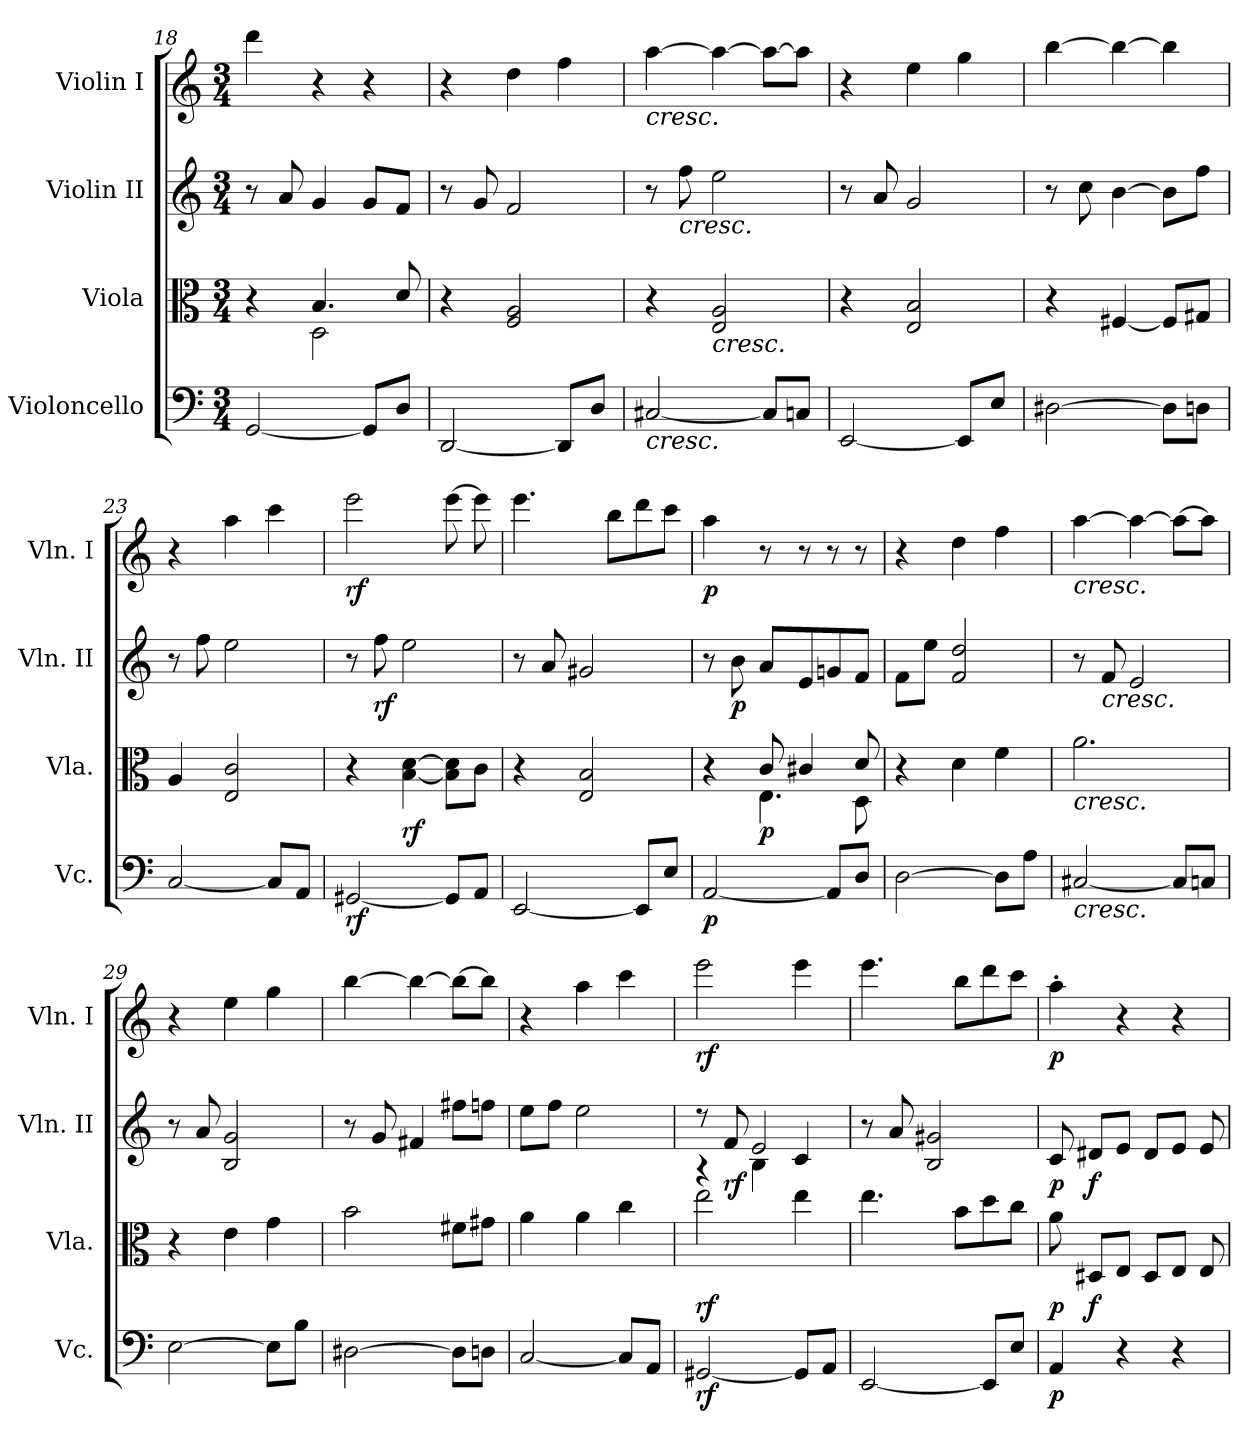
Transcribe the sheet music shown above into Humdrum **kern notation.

**kern	**dynam	**kern	**dynam	**kern	**dynam	**kern	**dynam
*part4	*part4	*part3	*part3	*part2	*part2	*part1	*part1
*staff4	*staff4	*staff3	*staff3	*staff2	*staff2	*staff1	*staff1
*I"Violoncello	*	*I"Viola	*	*I"Violin II	*	*I"Violin I	*
*I'Vc.	*	*I'Vla.	*	*I'Vln. II	*	*I'Vln. I	*
*clefF4	*	*clefC3	*	*clefG2	*	*clefG2	*
*k[]	*	*k[]	*	*k[]	*	*k[]	*
*M3/4	*	*M3/4	*	*M3/4	*	*M3/4	*
=18	=18	=18	=18	=18	=18	=18	=18
*	*	*^	*	*	*	*	*
[2GG/	.	4r	4ryy	.	8r	.	4ddd\	.
.	.	.	.	.	8a/	.	.	.
.	.	4.B/	2D\	.	4g/	.	4r	.
8GG/L]	.	.	.	.	8g/L	.	4r	.
8D/J	.	8d/	.	.	8f/J	.	.	.
*	*	*v	*v	*	*	*	*	*
!!LO:LB:g=z
=19	=19	=19	=19	=19	=19	=19	=19
[2DD/	.	4r	.	8r	.	4r	.
.	.	.	.	8g/	.	.	.
.	.	2F/ 2A/	.	2f/	.	4dd\	.
8DD/L]	.	.	.	.	.	4ff\	.
8D/J	.	.	.	.	.	.	.
=20	=20	=20	=20	=20	=20	=20	=20
!	!	!	!	!	!	!LO:TX:b:i:t=cresc.	!
!LO:TX:b:i:t=cresc.	!	!	!	!	!	!	!
[2C#X/	.	4r	.	8r	.	[4aa\	.
!	!	!	!	!LO:TX:b:i:t=cresc.	!	!	!
.	.	.	.	8ff\	.	.	.
!	!	!LO:TX:b:i:t=cresc.	!	!	!	!	!
.	.	2E/ 2A/	.	2ee\	.	4aa\_	.
8C#/L]	.	.	.	.	.	8aa\L_	.
8Cn/J	.	.	.	.	.	8aa\J]	.
=21	=21	=21	=21	=21	=21	=21	=21
[2EE/	.	4r	.	8r	.	4r	.
.	.	.	.	8a/	.	.	.
.	.	2E/ 2B/	.	2g/	.	4ee\	.
8EE/L]	.	.	.	.	.	4gg\	.
8E/J	.	.	.	.	.	.	.
=22	=22	=22	=22	=22	=22	=22	=22
[2D#X\	.	4r	.	8r	.	[4bb\	.
.	.	.	.	8cc\	.	.	.
.	.	[4F#X/	.	[4b\	.	4bb\_	.
8D#\L]	.	8F#/L]	.	8b\L]	.	4bb\]	.
8Dn\J	.	8G#X/J	.	8ff\J	.	.	.
=23	=23	=23	=23	=23	=23	=23	=23
[2C/	.	4A/	.	8r	.	4r	.
.	.	.	.	8ff\	.	.	.
.	.	2E/ 2c/	.	2ee\	.	4aa\	.
8C/L]	.	.	.	.	.	4ccc\	.
8AA/J	.	.	.	.	.	.	.
=24	=24	=24	=24	=24	=24	=24	=24
!	!LO:DY:b	!	!	!	!	!	!LO:DY:b
[2GG#X/	rf	4r	.	8r	.	2eee\	rf
!	!	!	!	!	!LO:DY:b	!	!
.	.	.	.	8ff\	rf	.	.
!	!	!	!LO:DY:b	!	!	!	!
.	.	[4B\ [4d\	rf	2ee\	.	.	.
8GG#/L]	.	8B\] 8d\]L	.	.	.	[8eee\	.
8AA/J	.	8c\J	.	.	.	8eee\]	.
!!LO:PB:g=z
=25	=25	=25	=25	=25	=25	=25	=25
[2EE/	.	4r	.	8r	.	4.eee\	.
.	.	.	.	8a/	.	.	.
.	.	2E/ 2B/	.	2g#X/	.	.	.
.	.	.	.	.	.	8bb\L	.
8EE/L]	.	.	.	.	.	8ddd\	.
8E/J	.	.	.	.	.	8ccc\J	.
=26	=26	=26	=26	=26	=26	=26	=26
*	*	*^	*	*	*	*	*
!	!LO:DY:b	!	!	!	!	!	!	!LO:DY:b
[2AA/	p	4r	4ryy	.	8r	.	4aa\	p
!	!	!	!	!	!	!LO:DY:b	!	!
.	.	.	.	.	8b\	p	.	.
!	!	!	!	!LO:DY:b	!	!	!	!
.	.	8c/	4.E\	p	8a/L	.	8r	.
.	.	4c#X/	.	.	8e/	.	8r	.
8AA/L]	.	.	.	.	8gn/	.	8r	.
8D/J	.	8d/	8D\	.	8f/J	.	8r	.
*	*	*v	*v	*	*	*	*	*
=27	=27	=27	=27	=27	=27	=27	=27
[2D\	.	4r	.	8f\L	.	4r	.
.	.	.	.	8ee\J	.	.	.
.	.	4d\	.	2f/ 2dd/	.	4dd\	.
8D\L]	.	4f\	.	.	.	4ff\	.
8A\J	.	.	.	.	.	.	.
=28	=28	=28	=28	=28	=28	=28	=28
!	!	!	!	!	!	!LO:TX:b:i:t=cresc.	!
!	!	!LO:TX:b:i:t=cresc.	!	!	!	!	!
!LO:TX:b:i:t=cresc.	!	!	!	!	!	!	!
[2C#X/	.	2.a\	.	8r	.	[4aa\	.
!	!	!	!	!LO:TX:b:i:t=cresc.	!	!	!
.	.	.	.	8f/	.	.	.
.	.	.	.	2e/	.	4aa\_	.
8C#/L]	.	.	.	.	.	8aa\L_	.
8Cn/J	.	.	.	.	.	8aa\J]	.
=29	=29	=29	=29	=29	=29	=29	=29
[2E\	.	4r	.	8r	.	4r	.
.	.	.	.	8a/	.	.	.
.	.	4e\	.	2B/ 2g/	.	4ee\	.
8E\L]	.	4g\	.	.	.	4gg\	.
8B\J	.	.	.	.	.	.	.
=30	=30	=30	=30	=30	=30	=30	=30
[2D#X\	.	2b\	.	8r	.	[4bb\	.
.	.	.	.	8g/	.	.	.
.	.	.	.	4f#X/	.	4bb\_	.
8D#\L]	.	8f#X\L	.	8ff#X\L	.	8bb\L_	.
8Dn\J	.	8g#X\J	.	8ffn\J	.	8bb\J]	.
!!LO:PB:g=z
=31	=31	=31	=31	=31	=31	=31	=31
[2C/	.	4a\	.	8ee\L	.	4r	.
.	.	.	.	8ff\J	.	.	.
.	.	4a\	.	2ee\	.	4aa\	.
8C/L]	.	4cc\	.	.	.	4ccc\	.
8AA/J	.	.	.	.	.	.	.
=32	=32	=32	=32	=32	=32	=32	=32
*	*	*	*	*^	*	*	*
!	!LO:DY:b	!	!LO:DY:b	!	!	!	!	!LO:DY:b
[2GG#X/	rf	2ee\	rf	8r	4r	.	2eee\	rf
!	!	!	!	!	!	!LO:DY:b	!	!
.	.	.	.	8f/	.	rf	.	.
.	.	.	.	2e/	4B\	.	.	.
8GG#/L]	.	4ee\	.	.	4c/	.	4eee\	.
8AA/J	.	.	.	.	.	.	.	.
*	*	*	*	*v	*v	*	*	*
=33	=33	=33	=33	=33	=33	=33	=33
[2EE/	.	4.ee\	.	8r	.	4.eee\	.
.	.	.	.	8a/	.	.	.
.	.	.	.	2B/ 2g#X/	.	.	.
.	.	8b\L	.	.	.	8bb\L	.
8EE/L]	.	8dd\	.	.	.	8ddd\	.
8E/J	.	8cc\J	.	.	.	8ccc\J	.
=34	=34	=34	=34	=34	=34	=34	=34
!	!LO:DY:b	!	!LO:DY:b	!	!LO:DY:b	!	!LO:DY:b
4AA/	p	8a\	p	8c/	p	4aa'\	p
!	!	!	!LO:DY:b	!	!LO:DY:b	!	!
.	.	8D#X/L	f	8d#X/L	f	.	.
4r	.	8E/J	.	8e/J	.	4r	.
.	.	8D#/L	.	8d#/L	.	.	.
4r	.	8E/J	.	8e/J	.	4r	.
.	.	8E/	.	8e/	.	.	.
=	=	=	=	=	=	=	=
*-	*-	*-	*-	*-	*-	*-	*-
